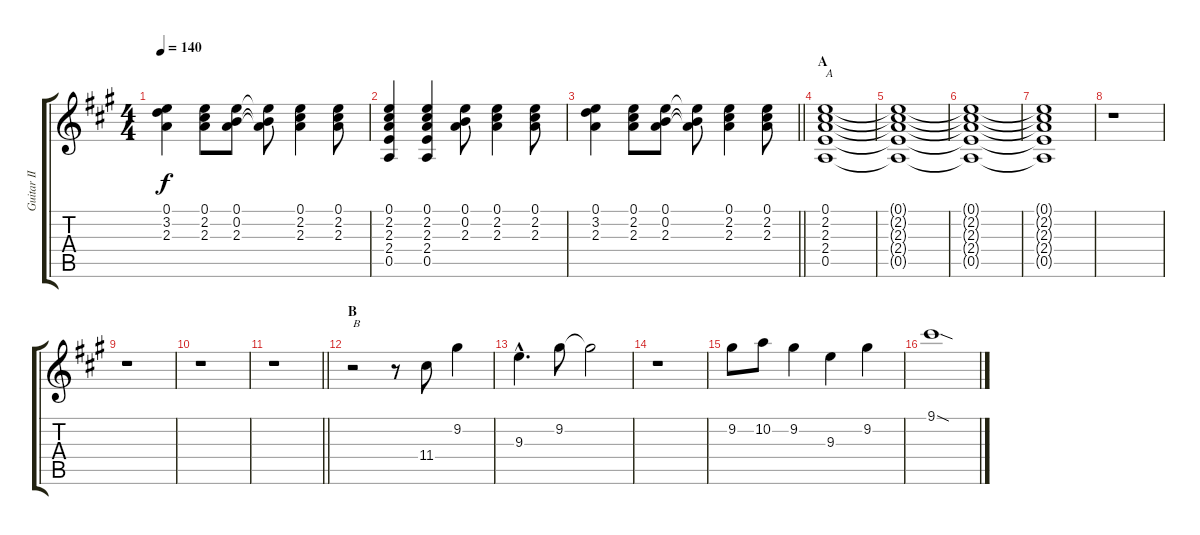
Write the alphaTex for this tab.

\track ("Guitar II" "Guitar II") {instrument acousticguitarsteel}
\staff {score tabs}
\tuning (E4 B3 G3 D3 A2 E2) {hide}
\ts (4 4)
\tempo 140
\clef g2
\ks a
(0.1 3.2 2.3).4{dy f} (0.1 2.2 2.3).8 (0.1 0.2 2.3).8 (0.1{t} 0.2{t} 2.3{t}).8 (0.1 2.2 2.3).4 (0.1 2.2 2.3).8 |
(0.1 2.2 2.3 2.4 0.5).4 (0.1 2.2 2.3 2.4 0.5).4 (0.1 0.2 2.3).8 (0.1 2.2 2.3).4 (0.1 2.2 2.3).8 |
\barLineRight lightlight
(0.1 3.2 2.3).4 (0.1 2.2 2.3).8 (0.1 0.2 2.3).8 (0.1{t} 0.2{t} 2.3{t}).8 (0.1 2.2 2.3).4 (0.1 2.2 2.3).8 |
\section ("" "A")
(0.1 2.2 2.3 2.4 0.5).1{txt "A"} |
(0.1{t} 2.2{t} 2.3{t} 2.4{t} 0.5{t}).1 |
(0.1{t} 2.2{t} 2.3{t} 2.4{t} 0.5{t}).1 |
(0.1{t} 2.2{t} 2.3{t} 2.4{t} 0.5{t}).1 |
r.1 |
r.1 |
r.1 |
\barLineRight lightlight
r.1 |
\section ("" "B")
r.2{txt "B" instrument overdrivenguitar} r.8 11.4.8 9.2.4 |
9.3{hac}.4{d} 9.2.8 9.2{t}.2 |
r.1 |
9.2.8 10.2.8 9.2.4 9.3.4 9.2.4 |
9.1{sod}.1
